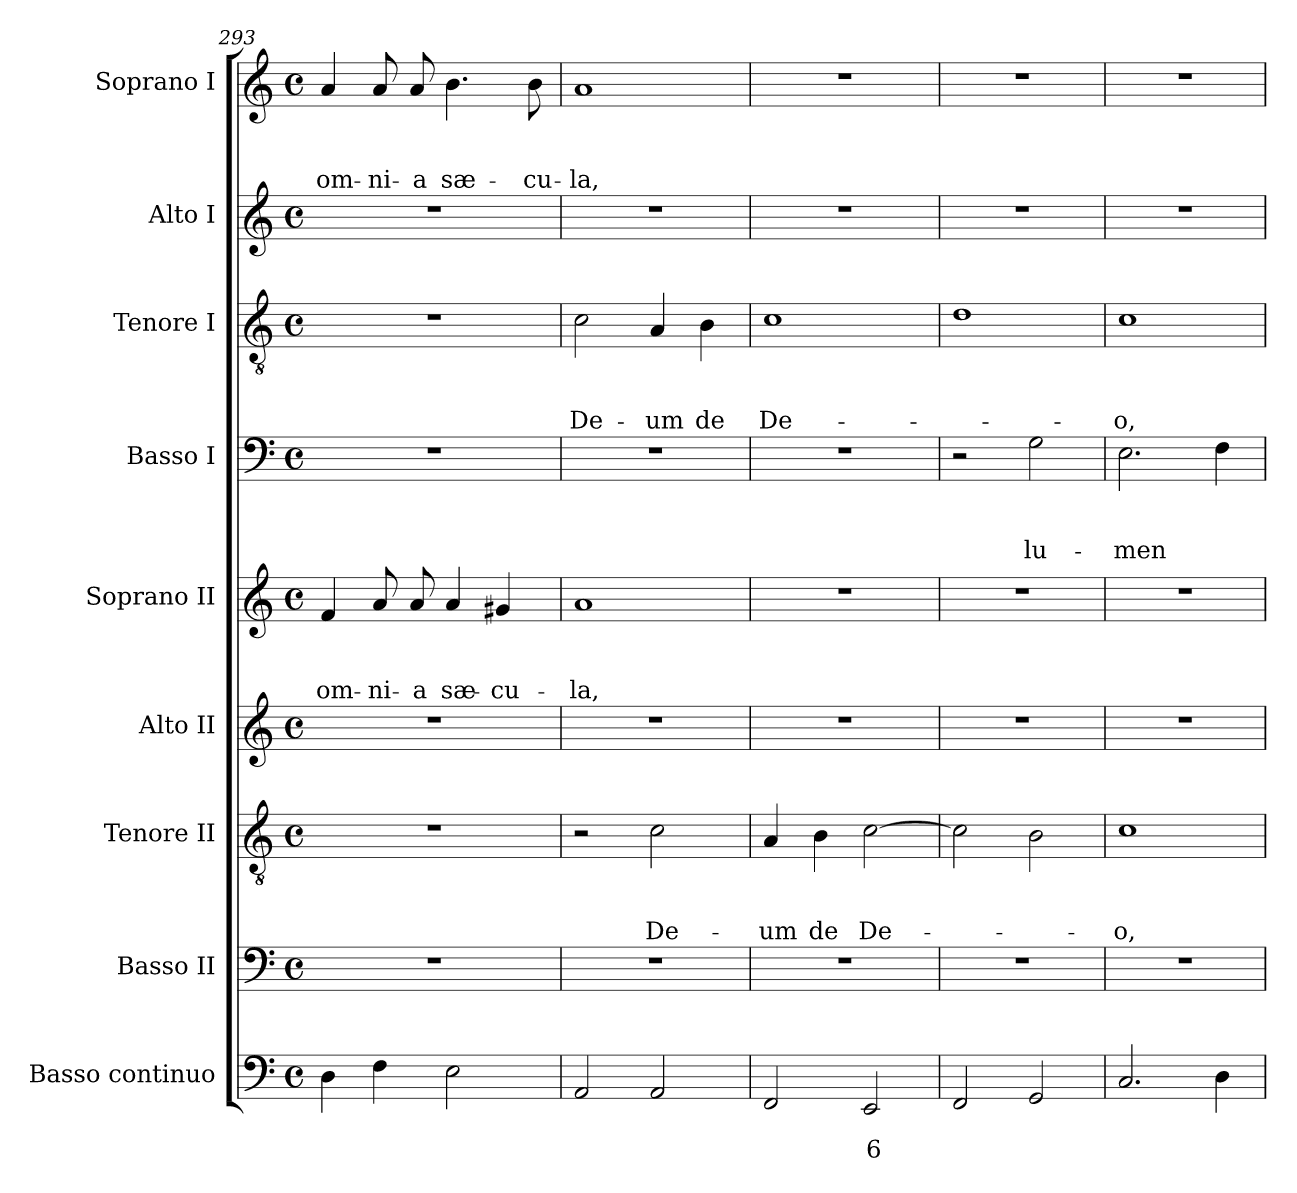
**kern	**text	**text	**kern	**kern	**text	**text	**text	**kern	**kern	**text	**text	**text	**kern	**text	**text	**text	**kern	**text	**text	**text	**kern	**kern	**text	**text	**text
*part9	*part9	*part9	*part8	*part7	*part7	*part7	*part7	*part6	*part5	*part5	*part5	*part5	*part4	*part4	*part4	*part4	*part3	*part3	*part3	*part3	*part2	*part1	*part1	*part1	*part1
*staff9	*staff9	*staff9	*staff8	*staff7	*staff7	*staff7	*staff7	*staff6	*staff5	*staff5	*staff5	*staff5	*staff4	*staff4	*staff4	*staff4	*staff3	*staff3	*staff3	*staff3	*staff2	*staff1	*staff1	*staff1	*staff1
*I"Basso continuo	*	*	*I"Basso II	*I"Tenore II	*	*	*	*I"Alto II	*I"Soprano II	*	*	*	*I"Basso I	*	*	*	*I"Tenore I	*	*	*	*I"Alto I	*I"Soprano I	*	*	*
*I'BC	*	*	*I'B 2	*I'T 2	*	*	*	*I'A 2	*I'S 2	*	*	*	*I'B 1	*	*	*	*I'T 1	*	*	*	*I'A 1	*I'S 1	*	*	*
*clefF4	*	*	*clefF4	*clefGv2	*	*	*	*clefG2	*clefG2	*	*	*	*clefF4	*	*	*	*clefGv2	*	*	*	*clefG2	*clefG2	*	*	*
*k[]	*	*	*k[]	*k[]	*	*	*	*k[]	*k[]	*	*	*	*k[]	*	*	*	*k[]	*	*	*	*k[]	*k[]	*	*	*
*C:	*	*	*C:	*C:	*	*	*	*C:	*C:	*	*	*	*C:	*	*	*	*C:	*	*	*	*C:	*C:	*	*	*
*M4/4	*	*	*M4/4	*M4/4	*	*	*	*M4/4	*M4/4	*	*	*	*M4/4	*	*	*	*M4/4	*	*	*	*M4/4	*M4/4	*	*	*
*met(c)	*	*	*met(c)	*met(c)	*	*	*	*met(c)	*met(c)	*	*	*	*met(c)	*	*	*	*met(c)	*	*	*	*met(c)	*met(c)	*	*	*
=293	=293	=293	=293	=293	=293	=293	=293	=293	=293	=293	=293	=293	=293	=293	=293	=293	=293	=293	=293	=293	=293	=293	=293	=293	=293
!	!	!	!	!	!	!	!	!	!	!	!	!LO:LY:b	!	!	!	!	!	!	!	!	!	!	!	!	!LO:LY:b
4D\	.	.	1r	1r	.	.	.	1r	4f/	.	.	om-	1r	.	.	.	1r	.	.	.	1r	4a/	.	.	om-
!	!	!	!	!	!	!	!	!	!	!	!	!LO:LY:b	!	!	!	!	!	!	!	!	!	!	!	!	!LO:LY:b
4F\	.	.	.	.	.	.	.	.	8a/	.	.	-ni-	.	.	.	.	.	.	.	.	.	8a/	.	.	-ni-
!	!	!	!	!	!	!	!	!	!	!	!	!LO:LY:b	!	!	!	!	!	!	!	!	!	!	!	!	!LO:LY:b
.	.	.	.	.	.	.	.	.	8a/	.	.	-a	.	.	.	.	.	.	.	.	.	8a/	.	.	-a
!	!	!	!	!	!	!	!	!	!	!	!	!LO:LY:b	!	!	!	!	!	!	!	!	!	!	!	!	!LO:LY:b
2E\	.	.	.	.	.	.	.	.	4a/	.	.	sæ-	.	.	.	.	.	.	.	.	.	4.b\	.	.	sæ-
!	!	!	!	!	!	!	!	!	!	!	!	!LO:LY:b	!	!	!	!	!	!	!	!	!	!	!	!	!
.	.	.	.	.	.	.	.	.	4g#X/	.	.	-cu-	.	.	.	.	.	.	.	.	.	.	.	.	.
!	!	!	!	!	!	!	!	!	!	!	!	!	!	!	!	!	!	!	!	!	!	!	!	!	!LO:LY:b
.	.	.	.	.	.	.	.	.	.	.	.	.	.	.	.	.	.	.	.	.	.	8b\	.	.	-cu-
!!LO:PB:g=z
=294	=294	=294	=294	=294	=294	=294	=294	=294	=294	=294	=294	=294	=294	=294	=294	=294	=294	=294	=294	=294	=294	=294	=294	=294	=294
!	!	!	!	!	!	!	!	!	!	!	!	!LO:LY:b	!	!	!	!	!	!	!	!LO:LY:b	!	!	!	!	!LO:LY:b
2AA/	.	.	1r	2r	.	.	.	1r	1a	.	.	-la,	1r	.	.	.	2c\	.	.	De-	1r	1a	.	.	-la,
!	!	!	!	!	!	!	!LO:LY:b	!	!	!	!	!	!	!	!	!	!	!	!	!LO:LY:b	!	!	!	!	!
2AA/	.	.	.	2c\	.	.	De-	.	.	.	.	.	.	.	.	.	4A/	.	.	-um	.	.	.	.	.
!	!	!	!	!	!	!	!	!	!	!	!	!	!	!	!	!	!	!	!	!LO:LY:b	!	!	!	!	!
.	.	.	.	.	.	.	.	.	.	.	.	.	.	.	.	.	4B\	.	.	de	.	.	.	.	.
=295	=295	=295	=295	=295	=295	=295	=295	=295	=295	=295	=295	=295	=295	=295	=295	=295	=295	=295	=295	=295	=295	=295	=295	=295	=295
!	!	!	!	!	!	!	!LO:LY:b	!	!	!	!	!	!	!	!	!	!	!	!	!LO:LY:b	!	!	!	!	!
2FF/	.	.	1r	4A/	.	.	-um	1r	1r	.	.	.	1r	.	.	.	1c	.	.	De-	1r	1r	.	.	.
!	!	!	!	!	!	!	!LO:LY:b	!	!	!	!	!	!	!	!	!	!	!	!	!	!	!	!	!	!
.	.	.	.	4B\	.	.	de	.	.	.	.	.	.	.	.	.	.	.	.	.	.	.	.	.	.
!	!	!LO:LY:b	!	!	!	!	!LO:LY:b	!	!	!	!	!	!	!	!	!	!	!	!	!	!	!	!	!	!
2EE/	.	6	.	[2c\	.	.	De-	.	.	.	.	.	.	.	.	.	.	.	.	.	.	.	.	.	.
=296	=296	=296	=296	=296	=296	=296	=296	=296	=296	=296	=296	=296	=296	=296	=296	=296	=296	=296	=296	=296	=296	=296	=296	=296	=296
2FF/	.	.	1r	2c\]	.	.	.	1r	1r	.	.	.	2r	.	.	.	1d	.	.	.	1r	1r	.	.	.
!	!	!	!	!	!	!	!	!	!	!	!	!	!	!	!	!LO:LY:b	!	!	!	!	!	!	!	!	!
2GG/	.	.	.	2B\	.	.	.	.	.	.	.	.	2G\	.	.	lu-	.	.	.	.	.	.	.	.	.
=297	=297	=297	=297	=297	=297	=297	=297	=297	=297	=297	=297	=297	=297	=297	=297	=297	=297	=297	=297	=297	=297	=297	=297	=297	=297
!	!	!	!	!	!	!	!LO:LY:b	!	!	!	!	!	!	!	!	!LO:LY:b	!	!	!	!LO:LY:b	!	!	!	!	!
2.C/	.	.	1r	1c	.	.	-o,	1r	1r	.	.	.	2.E\	.	.	-men	1c	.	.	-o,	1r	1r	.	.	.
4D\	.	.	.	.	.	.	.	.	.	.	.	.	4F\	.	.	.	.	.	.	.	.	.	.	.	.
=	=	=	=	=	=	=	=	=	=	=	=	=	=	=	=	=	=	=	=	=	=	=	=	=	=
*-	*-	*-	*-	*-	*-	*-	*-	*-	*-	*-	*-	*-	*-	*-	*-	*-	*-	*-	*-	*-	*-	*-	*-	*-	*-
